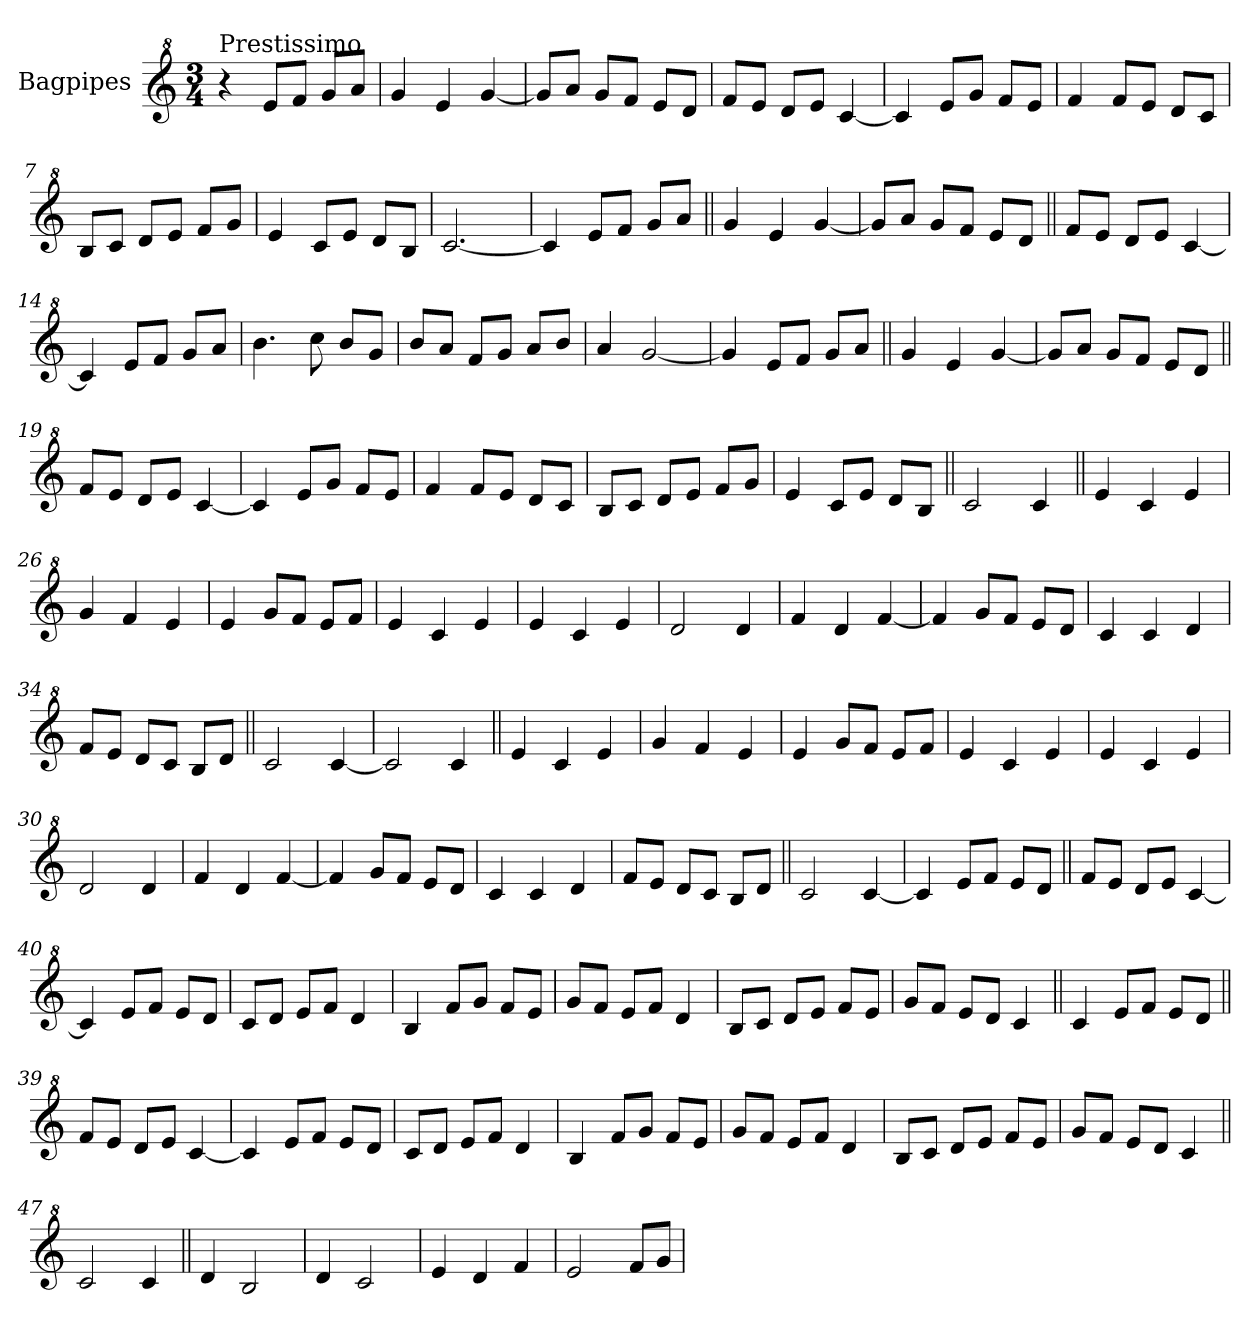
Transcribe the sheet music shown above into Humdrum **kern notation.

**kern
*part1
*staff1
*I"Bagpipes
*I'Bag
*clefG^2
*k[]
*C:
*M3/4
=1
!LO:TX:a:t=Prestissimo
4r
8ee/L
8ff/J
8gg/L
8aa/J
=2
4gg/
4ee/
[4gg/
=3
8gg/L]
8aa/J
8gg/L
8ff/J
8ee/L
8dd/J
=4
8ff/L
8ee/J
8dd/L
8ee/J
[4cc/
=5
4cc/]
8ee/L
8gg/J
8ff/L
8ee/J
=6
4ff/
8ff/L
8ee/J
8dd/L
8cc/J
=7
8b/L
8cc/J
8dd/L
8ee/J
8ff/L
8gg/J
=8
4ee/
8cc/L
8ee/J
8dd/L
8b/J
=9
[2.cc/
!!LO:LB:g=z
=10
4cc/]
8ee/L
8ff/J
8gg/L
8aa/J
=11||
4gg/
4ee/
[4gg/
=12
8gg/L]
8aa/J
8gg/L
8ff/J
8ee/L
8dd/J
=13||
8ff/L
8ee/J
8dd/L
8ee/J
[4cc/
=14
4cc/]
8ee/L
8ff/J
8gg/L
8aa/J
=15
4.bb\
8ccc\
8bb/L
8gg/J
=16
8bb/L
8aa/J
8ff/L
8gg/J
8aa/L
8bb/J
=17
4aa/
[2gg/
=18
4gg/]
8ee/L
8ff/J
8gg/L
8aa/J
=11||
4gg/
4ee/
[4gg/
=12
8gg/L]
8aa/J
8gg/L
8ff/J
8ee/L
8dd/J
!!LO:LB:g=z
=19||
8ff/L
8ee/J
8dd/L
8ee/J
[4cc/
=20
4cc/]
8ee/L
8gg/J
8ff/L
8ee/J
=21
4ff/
8ff/L
8ee/J
8dd/L
8cc/J
=22
8b/L
8cc/J
8dd/L
8ee/J
8ff/L
8gg/J
=23
4ee/
8cc/L
8ee/J
8dd/L
8b/J
=24||
2cc/
4cc/
=25||
4ee/
4cc/
4ee/
=26
4gg/
4ff/
4ee/
=27
4ee/
8gg/L
8ff/J
8ee/L
8ff/J
=28
4ee/
4cc/
4ee/
!!LO:LB:g=z
=29
4ee/
4cc/
4ee/
=30
2dd/
4dd/
=31
4ff/
4dd/
[4ff/
=32
4ff/]
8gg/L
8ff/J
8ee/L
8dd/J
=33
4cc/
4cc/
4dd/
=34
8ff/L
8ee/J
8dd/L
8cc/J
8b/L
8dd/J
=35||
2cc/
[4cc/
=36
2cc/]
4cc/
=25||
4ee/
4cc/
4ee/
=26
4gg/
4ff/
4ee/
=27
4ee/
8gg/L
8ff/J
8ee/L
8ff/J
=28
4ee/
4cc/
4ee/
!!LO:LB:g=z
=29
4ee/
4cc/
4ee/
=30
2dd/
4dd/
=31
4ff/
4dd/
[4ff/
=32
4ff/]
8gg/L
8ff/J
8ee/L
8dd/J
=33
4cc/
4cc/
4dd/
=34
8ff/L
8ee/J
8dd/L
8cc/J
8b/L
8dd/J
=37||
2cc/
[4cc/
=38
4cc/]
8ee/L
8ff/J
8ee/L
8dd/J
=39||
8ff/L
8ee/J
8dd/L
8ee/J
[4cc/
!!LO:LB:g=z
=40
4cc/]
8ee/L
8ff/J
8ee/L
8dd/J
=41
8cc/L
8dd/J
8ee/L
8ff/J
4dd/
=42
4b/
8ff/L
8gg/J
8ff/L
8ee/J
=43
8gg/L
8ff/J
8ee/L
8ff/J
4dd/
=44
8b/L
8cc/J
8dd/L
8ee/J
8ff/L
8ee/J
=45
8gg/L
8ff/J
8ee/L
8dd/J
4cc/
=46||
4cc/
8ee/L
8ff/J
8ee/L
8dd/J
=39||
8ff/L
8ee/J
8dd/L
8ee/J
[4cc/
!!LO:LB:g=z
=40
4cc/]
8ee/L
8ff/J
8ee/L
8dd/J
=41
8cc/L
8dd/J
8ee/L
8ff/J
4dd/
=42
4b/
8ff/L
8gg/J
8ff/L
8ee/J
=43
8gg/L
8ff/J
8ee/L
8ff/J
4dd/
=44
8b/L
8cc/J
8dd/L
8ee/J
8ff/L
8ee/J
=45
8gg/L
8ff/J
8ee/L
8dd/J
4cc/
=47||
2cc/
4cc/
=48||
4dd/
2b/
=49
4dd/
2cc/
!!LO:LB:g=z
=50
4ee/
4dd/
4ff/
=51
2ee/
8ff/L
8gg/J
=
*-
